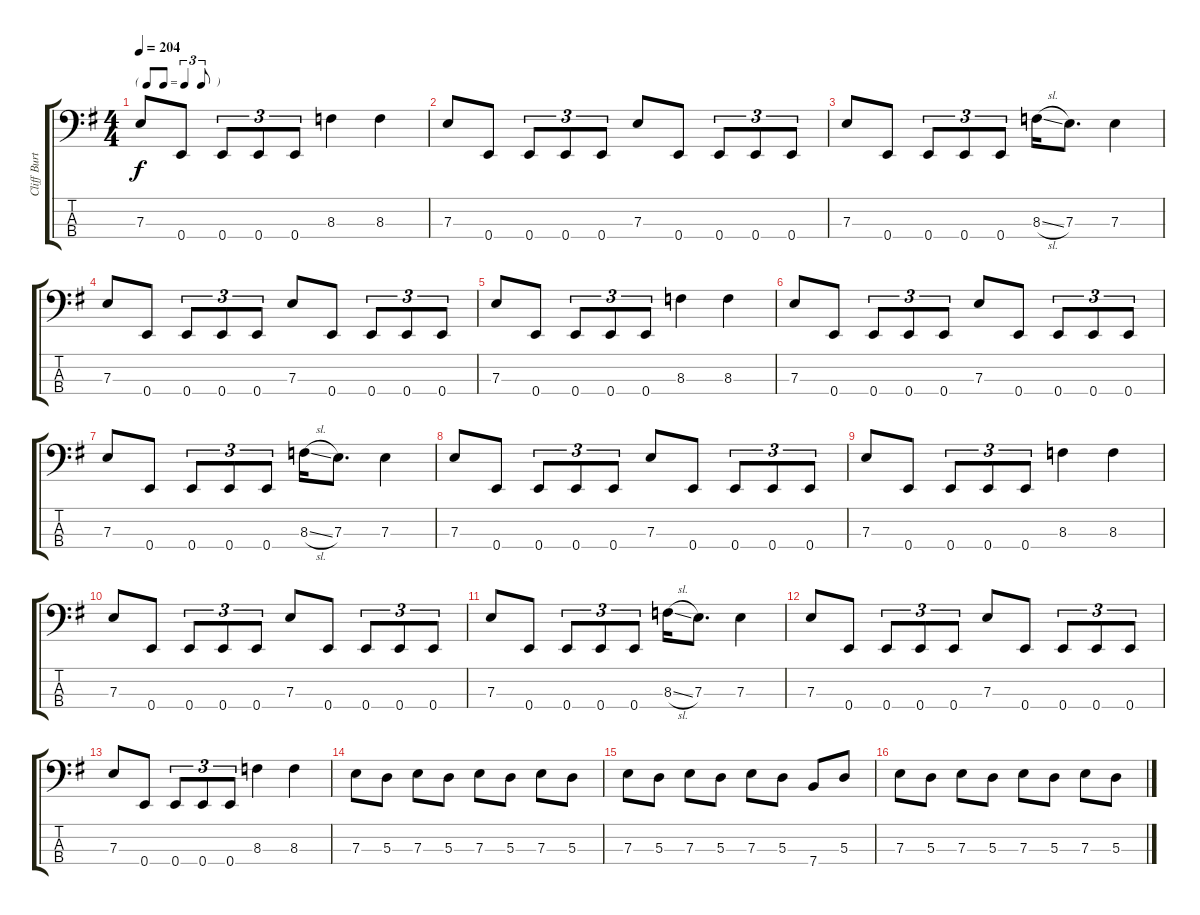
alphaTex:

\track ("Cliff Burton" "Cliff Burt") {instrument electricbassfinger}
\staff {score tabs}
\tuning (G2 D2 A1 E1) {hide}
\ts (4 4)
\tf triplet8th
\tempo 204
\clef f4
\ks eminor
7.3.8{dy f} 0.4.8 0.4.8{tu (3 2)} 0.4.8{tu (3 2)} 0.4.8{tu (3 2)} 8.3.4 8.3.4 |
7.3.8 0.4.8 0.4.8{tu (3 2)} 0.4.8{tu (3 2)} 0.4.8{tu (3 2)} 7.3.8 0.4.8 0.4.8{tu (3 2)} 0.4.8{tu (3 2)} 0.4.8{tu (3 2)} |
7.3.8 0.4.8 0.4.8{tu (3 2)} 0.4.8{tu (3 2)} 0.4.8{tu (3 2)} 8.3{sl}.16 7.3.8{d} 7.3.4 |
7.3.8 0.4.8 0.4.8{tu (3 2)} 0.4.8{tu (3 2)} 0.4.8{tu (3 2)} 7.3.8 0.4.8 0.4.8{tu (3 2)} 0.4.8{tu (3 2)} 0.4.8{tu (3 2)} |
7.3.8 0.4.8 0.4.8{tu (3 2)} 0.4.8{tu (3 2)} 0.4.8{tu (3 2)} 8.3.4 8.3.4 |
7.3.8 0.4.8 0.4.8{tu (3 2)} 0.4.8{tu (3 2)} 0.4.8{tu (3 2)} 7.3.8 0.4.8 0.4.8{tu (3 2)} 0.4.8{tu (3 2)} 0.4.8{tu (3 2)} |
7.3.8 0.4.8 0.4.8{tu (3 2)} 0.4.8{tu (3 2)} 0.4.8{tu (3 2)} 8.3{sl}.16 7.3.8{d} 7.3.4 |
7.3.8 0.4.8 0.4.8{tu (3 2)} 0.4.8{tu (3 2)} 0.4.8{tu (3 2)} 7.3.8 0.4.8 0.4.8{tu (3 2)} 0.4.8{tu (3 2)} 0.4.8{tu (3 2)} |
7.3.8 0.4.8 0.4.8{tu (3 2)} 0.4.8{tu (3 2)} 0.4.8{tu (3 2)} 8.3.4 8.3.4 |
7.3.8 0.4.8 0.4.8{tu (3 2)} 0.4.8{tu (3 2)} 0.4.8{tu (3 2)} 7.3.8 0.4.8 0.4.8{tu (3 2)} 0.4.8{tu (3 2)} 0.4.8{tu (3 2)} |
7.3.8 0.4.8 0.4.8{tu (3 2)} 0.4.8{tu (3 2)} 0.4.8{tu (3 2)} 8.3{sl}.16 7.3.8{d} 7.3.4 |
7.3.8 0.4.8 0.4.8{tu (3 2)} 0.4.8{tu (3 2)} 0.4.8{tu (3 2)} 7.3.8 0.4.8 0.4.8{tu (3 2)} 0.4.8{tu (3 2)} 0.4.8{tu (3 2)} |
7.3.8 0.4.8 0.4.8{tu (3 2)} 0.4.8{tu (3 2)} 0.4.8{tu (3 2)} 8.3.4 8.3.4 |
7.3.8 5.3.8 7.3.8 5.3.8 7.3.8 5.3.8 7.3.8 5.3.8 |
7.3.8 5.3.8 7.3.8 5.3.8 7.3.8 5.3.8 7.4.8 5.3.8 |
7.3.8 5.3.8 7.3.8 5.3.8 7.3.8 5.3.8 7.3.8 5.3.8
